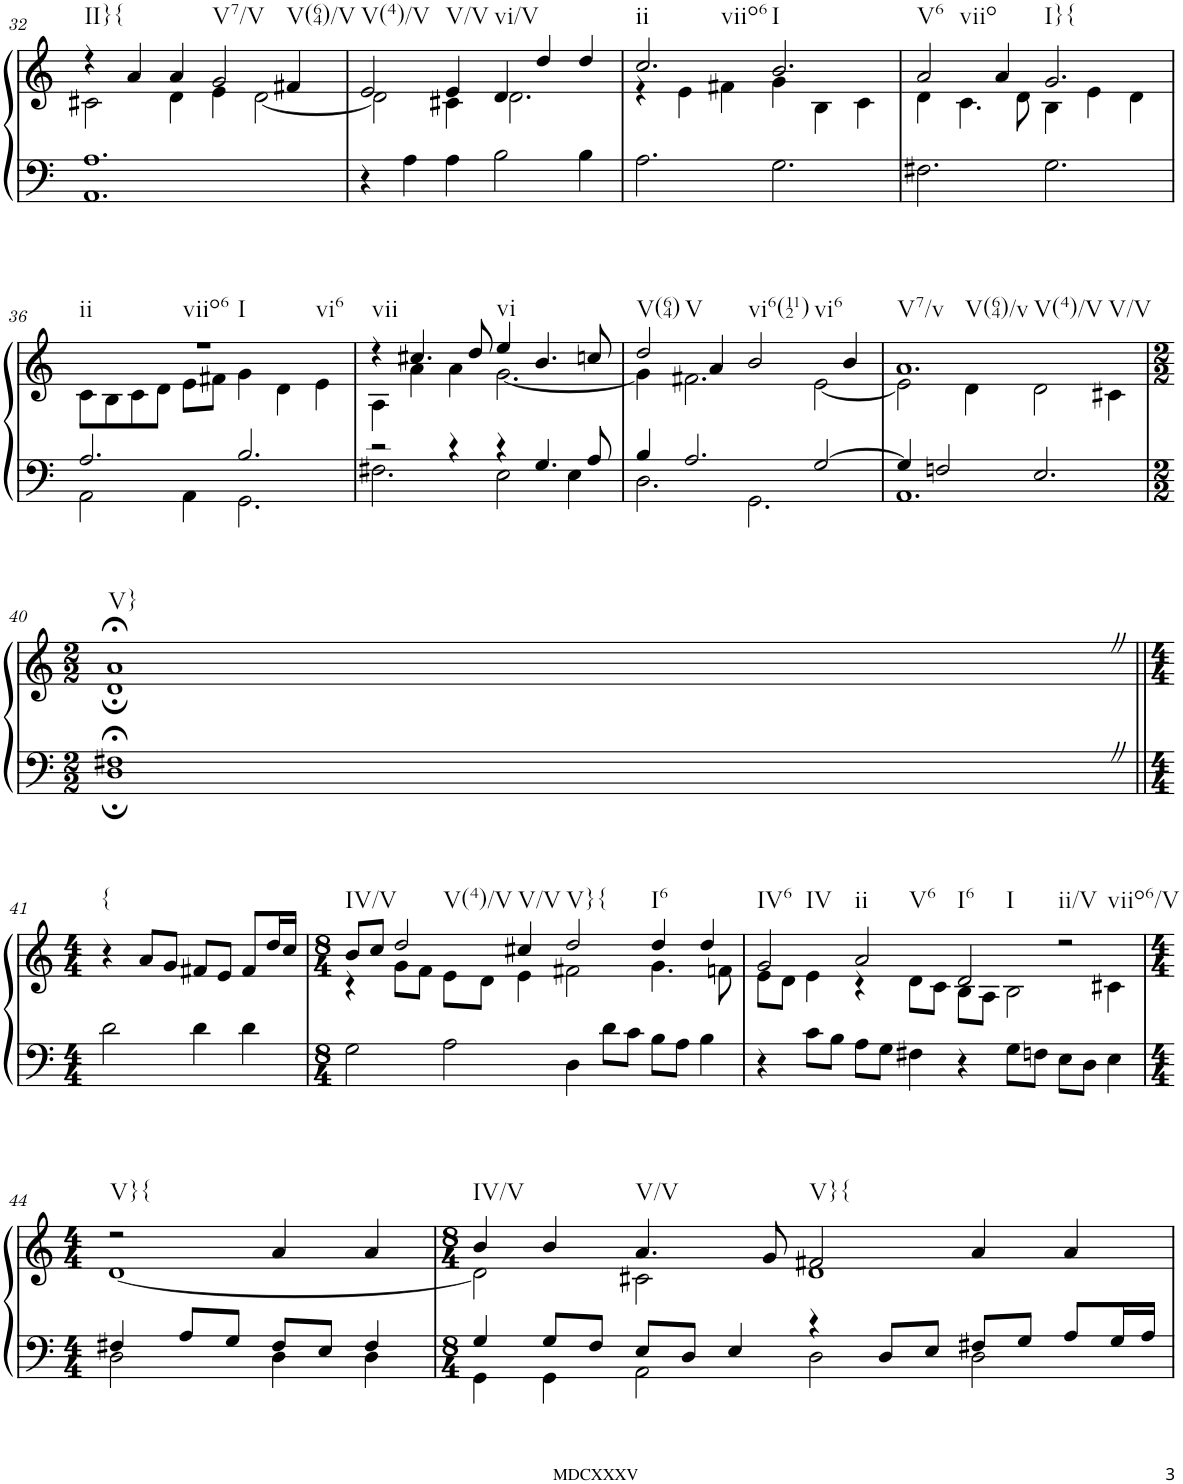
**kern	**kern
*part1	*part1
*staff2	*staff1
*I"Organ	*
*I'Org.	*
!!LO:PB:g=z
*clefF4	*clefG2
*k[]	*k[]
*M3/2	*M3/2
=32	=32
*^	*^
!	!	!LO:TX:b:t=II}{	!
1.A	1.AA	4r	2c#X\
.	.	4a/	.
.	.	4a/	4d\
!	!	!LO:TX:b:t=V7/V	!
.	.	2g/	4e\
.	.	.	[2d\
!	!	!LO:TX:b:t=V(64)/V	!
.	.	4f#X/	.
*v	*v	*	*
=33	=33	=33
!	!LO:TX:b:t=V(4)/V	!
4r	2e/	2d\]
4A\	.	.
!	!LO:TX:b:t=V/V	!
4A\	4e/	4c#X\
!	!LO:TX:b:t=vi/V	!
2B\	4d/	2.d\
.	4dd/	.
4B\	4dd/	.
=34	=34	=34
!	!LO:TX:b:t=ii	!
!	!LO:TX:b:t=viio6	!
2.A\	2.cc/	4r
.	.	4e\
.	.	4f#X\
!	!LO:TX:b:t=I	!
2.G\	2.b/	4g\
.	.	4B\
.	.	4c\
=35	=35	=35
!	!LO:TX:b:t=V6	!
!	!LO:TX:b:t=viio	!
2.F#X\	2a/	4d\
.	.	4.c\
.	4a/	.
.	.	8d\
!	!LO:TX:b:t=I}{	!
2.G\	2.g/	4B\
.	.	4e\
.	.	4d\
!!LO:LB:g=z	!!
=36	=36	=36
*^	*	*
!	!	!LO:TX:b:t=ii	!
!	!	!LO:TX:b:t=viio6	!
!	!	!LO:TX:b:t=I	!
!	!	!LO:TX:b:t=vi6	!
2.A/	2AA\	1.r	8c\L
.	.	.	8B\
.	.	.	8c\
.	.	.	8d\J
.	4AA\	.	8e\L
.	.	.	8f#X\J
2.B/	2.GG\	.	4g\
.	.	.	4d\
.	.	.	4e\
=37	=37	=37	=37
!	!	!LO:TX:b:t=vii	!
2r	2.F#X\	4r	4A\
.	.	4.cc#X/	4a\
4r	.	.	4a\
.	.	8dd/	.
!	!	!LO:TX:b:t=vi	!
4r	2E\	4ee/	[2.g\
4.G/	.	4.b/	.
.	4E\	.	.
8A/	.	8ccn/	.
=38	=38	=38	=38
!	!	!LO:TX:b:t=V(64)	!
!	!	!LO:TX:b:t=V	!
4B/	2.D\	2dd/	4g\]
2.A/	.	.	2.f#X\
.	.	4a/	.
!	!	!LO:TX:b:t=vi6(112)	!
!	!	!LO:TX:b:t=vi6	!
.	2.GG\	2b/	.
[2G/	.	.	[2e\
.	.	4b/	.
=39	=39	=39	=39
!	!	!LO:TX:b:t=V7/v	!
!	!	!LO:TX:b:t=V(64)/v	!
!	!	!LO:TX:b:t=V(4)/V	!
!	!	!LO:TX:b:t=V/V	!
4G/]	1.AA	1.a	2e\]
2Fn/	.	.	.
.	.	.	4d\
2.E/	.	.	2d\
.	.	.	4c#X\
!!LO:LB:g=z	!!
=40	=40	=40	=40
*M2/2	*	*M2/2	*
!	!	!LO:TX:b:t=V}	!
1F#X;<Z	1D;	1a;<Z	1d;
*v	*v	*	*
*	*v	*v
!!LO:LB:g=z
=41||	=41||
*M4/4	*M4/4
*^	*^
!	!	!LO:TX:b:t={	!
*v	*v	*	*
*	*v	*v
2d\	4r
.	8a/L
.	8g/J
4d\	8f#X/L
.	8e/J
4d\	8f#/L
.	16dd/L
.	16cc/JJ
=42	=42
*M8/4	*M8/4
*	*^
!	!LO:TX:b:t=IV/V	!
2G\	8b/L	4r
.	8cc/J	.
!	!LO:TX:b:t=V(4)/V	!
.	2dd/	8g\L
.	.	8f\J
2A\	.	8e\L
.	.	8d\J
!	!LO:TX:b:t=V/V	!
.	4cc#X/	4e\
!	!LO:TX:b:t=V}{	!
4D\	2dd/	2f#X\
8d\L	.	.
8c\J	.	.
!	!LO:TX:b:t=I6	!
8B\L	4dd/	4.g\
8A\J	.	.
4B\	4dd/	.
.	.	8fn\
=43	=43	=43
!	!LO:TX:b:t=IV6	!
!	!LO:TX:b:t=IV	!
4r	2g/	8e\L
.	.	8d\J
8c\L	.	4e\
8B\J	.	.
!	!LO:TX:b:t=ii	!
!	!LO:TX:b:t=V6	!
8A\L	2a/	4r
8G\J	.	.
4F#X\	.	8d\L
.	.	8c\J
!	!LO:TX:b:t=I6	!
!	!LO:TX:b:t=I	!
4r	2d/	8B\L
.	.	8A\J
8G\L	.	2B\
8Fn\J	.	.
!	!LO:TX:b:t=ii/V	!
!	!LO:TX:b:t=viio6/V	!
8E\L	2r	.
8D\J	.	.
4E\	.	4c#X\
!!LO:LB:g=z	!!
=44	=44	=44
*M4/4	*M4/4	*
*^	*	*
!	!	!LO:TX:b:t=V}{	!
4F#X/	2D\	2r	[1d
8A/L	.	.	.
8G/J	.	.	.
8F#/L	4D\	4a/	.
8E/J	.	.	.
4F#/	4D\	4a/	.
=45	=45	=45	=45
*M8/4	*	*M8/4	*
!	!	!LO:TX:b:t=IV/V	!
4G/	4GG\	4b/	2d\]
8G/L	4GG\	4b/	.
8F/J	.	.	.
!	!	!LO:TX:b:t=V/V	!
8E/L	2AA\	4.a/	2c#X\
8D/J	.	.	.
4E/	.	.	.
.	.	8g/	.
!	!	!LO:TX:b:t=V}{	!
4r	2D\	2f#X/	1d
8D/L	.	.	.
8E/J	.	.	.
8F#X/L	2D\	4a/	.
8G/J	.	.	.
8A/L	.	4a/	.
16G/L	.	.	.
16A/JJ	.	.	.
*v	*v	*	*
*	*v	*v
=	=
*-	*-
